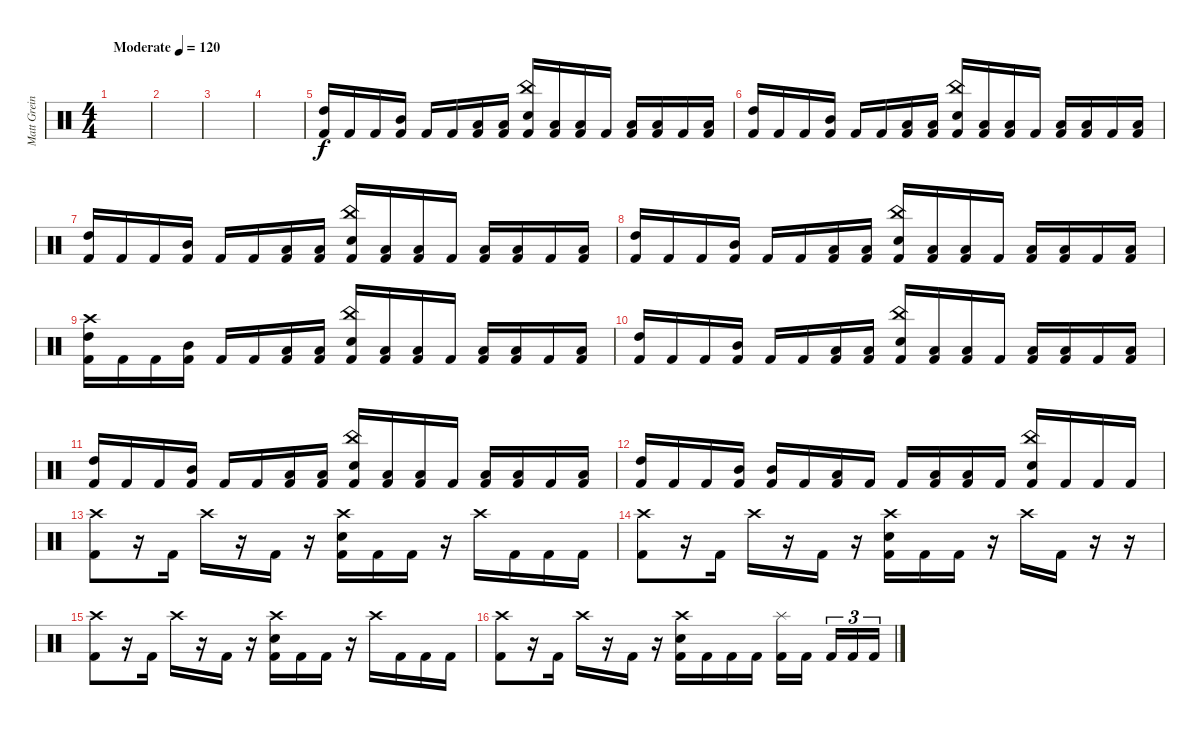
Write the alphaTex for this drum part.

\track ("Matt Greiner" "Matt Grein") {instrument percussion}
\staff {score}
\articulation defaults
\ts (4 4)
\tempo (120 "Moderate")
\clef neutral
\ks c
|
|
|
|
("High Tom (hit)" "Kick (hit) 2").16 "Kick (hit) 2".16 "Kick (hit) 2".16 ("Mid Tom (hit)" "Kick (hit) 2").16 "Kick (hit) 2".16 "Kick (hit) 2".16 ("Low Tom (hit)" "Kick (hit) 2").16 ("Low Tom (hit)" "Kick (hit) 2").16 ("China (hit)" "Electric Snare (hit)" "Kick (hit) 2").16 ("Low Tom (hit)" "Kick (hit) 2").16 ("Low Tom (hit)" "Kick (hit) 2").16 "Kick (hit) 2".16 ("Low Tom (hit)" "Kick (hit) 2").16 ("Low Tom (hit)" "Kick (hit) 2").16 "Kick (hit) 2".16 ("Low Tom (hit)" "Kick (hit) 2").16 |
("High Tom (hit)" "Kick (hit) 2").16 "Kick (hit) 2".16 "Kick (hit) 2".16 ("Mid Tom (hit)" "Kick (hit) 2").16 "Kick (hit) 2".16 "Kick (hit) 2".16 ("Low Tom (hit)" "Kick (hit) 2").16 ("Low Tom (hit)" "Kick (hit) 2").16 ("China (hit)" "Electric Snare (hit)" "Kick (hit) 2").16 ("Low Tom (hit)" "Kick (hit) 2").16 ("Low Tom (hit)" "Kick (hit) 2").16 "Kick (hit) 2".16 ("Low Tom (hit)" "Kick (hit) 2").16 ("Low Tom (hit)" "Kick (hit) 2").16 "Kick (hit) 2".16 ("Low Tom (hit)" "Kick (hit) 2").16 |
("High Tom (hit)" "Kick (hit) 2").16 "Kick (hit) 2".16 "Kick (hit) 2".16 ("Mid Tom (hit)" "Kick (hit) 2").16 "Kick (hit) 2".16 "Kick (hit) 2".16 ("Low Tom (hit)" "Kick (hit) 2").16 ("Low Tom (hit)" "Kick (hit) 2").16 ("China (hit)" "Electric Snare (hit)" "Kick (hit) 2").16 ("Low Tom (hit)" "Kick (hit) 2").16 ("Low Tom (hit)" "Kick (hit) 2").16 "Kick (hit) 2".16 ("Low Tom (hit)" "Kick (hit) 2").16 ("Low Tom (hit)" "Kick (hit) 2").16 "Kick (hit) 2".16 ("Low Tom (hit)" "Kick (hit) 2").16 |
("High Tom (hit)" "Kick (hit) 2").16 "Kick (hit) 2".16 "Kick (hit) 2".16 ("Mid Tom (hit)" "Kick (hit) 2").16 "Kick (hit) 2".16 "Kick (hit) 2".16 ("Low Tom (hit)" "Kick (hit) 2").16 ("Low Tom (hit)" "Kick (hit) 2").16 ("China (hit)" "Electric Snare (hit)" "Kick (hit) 2").16 ("Low Tom (hit)" "Kick (hit) 2").16 ("Low Tom (hit)" "Kick (hit) 2").16 "Kick (hit) 2".16 ("Low Tom (hit)" "Kick (hit) 2").16 ("Low Tom (hit)" "Kick (hit) 2").16 "Kick (hit) 2".16 ("Low Tom (hit)" "Kick (hit) 2").16 |
("High Tom (hit)" "Crash high (hit)" "Kick (hit) 2").16 "Kick (hit) 2".16 "Kick (hit) 2".16 ("Mid Tom (hit)" "Kick (hit) 2").16 "Kick (hit) 2".16 "Kick (hit) 2".16 ("Low Tom (hit)" "Kick (hit) 2").16 ("Low Tom (hit)" "Kick (hit) 2").16 ("Electric Snare (hit)" "China (hit)" "Kick (hit) 2").16 ("Low Tom (hit)" "Kick (hit) 2").16 ("Low Tom (hit)" "Kick (hit) 2").16 "Kick (hit) 2".16 ("Low Tom (hit)" "Kick (hit) 2").16 ("Low Tom (hit)" "Kick (hit) 2").16 "Kick (hit) 2".16 ("Low Tom (hit)" "Kick (hit) 2").16 |
("High Tom (hit)" "Kick (hit) 2").16 "Kick (hit) 2".16 "Kick (hit) 2".16 ("Mid Tom (hit)" "Kick (hit) 2").16 "Kick (hit) 2".16 "Kick (hit) 2".16 ("Low Tom (hit)" "Kick (hit) 2").16 ("Low Tom (hit)" "Kick (hit) 2").16 ("Electric Snare (hit)" "China (hit)" "Kick (hit) 2").16 ("Low Tom (hit)" "Kick (hit) 2").16 ("Low Tom (hit)" "Kick (hit) 2").16 "Kick (hit) 2".16 ("Low Tom (hit)" "Kick (hit) 2").16 ("Low Tom (hit)" "Kick (hit) 2").16 "Kick (hit) 2".16 ("Low Tom (hit)" "Kick (hit) 2").16 |
("High Tom (hit)" "Kick (hit) 2").16 "Kick (hit) 2".16 "Kick (hit) 2".16 ("Mid Tom (hit)" "Kick (hit) 2").16 "Kick (hit) 2".16 "Kick (hit) 2".16 ("Low Tom (hit)" "Kick (hit) 2").16 ("Low Tom (hit)" "Kick (hit) 2").16 ("Electric Snare (hit)" "China (hit)" "Kick (hit) 2").16 ("Low Tom (hit)" "Kick (hit) 2").16 ("Low Tom (hit)" "Kick (hit) 2").16 "Kick (hit) 2".16 ("Low Tom (hit)" "Kick (hit) 2").16 ("Low Tom (hit)" "Kick (hit) 2").16 "Kick (hit) 2".16 ("Low Tom (hit)" "Kick (hit) 2").16 |
("High Tom (hit)" "Kick (hit) 2").16 "Kick (hit) 2".16 "Kick (hit) 2".16 ("Mid Tom (hit)" "Kick (hit) 2").16 ("Mid Tom (hit)" "Kick (hit) 2").16 "Kick (hit) 2".16 ("Low Tom (hit)" "Kick (hit) 2").16 "Kick (hit) 2".16 "Kick (hit) 2".16 ("Low Tom (hit)" "Kick (hit) 2").16 ("Low Tom (hit)" "Kick (hit) 2").16 "Kick (hit) 2".16 ("Electric Snare (hit)" "China (hit)" "Kick (hit) 2").16 "Kick (hit) 2".16 "Kick (hit) 2".16 "Kick (hit) 2".16 |
("Crash high (hit)" "Kick (hit) 2").8 r.16 "Kick (hit) 2".16 "Crash high (hit)".16 r.16 "Kick (hit) 2".16 r.16 ("Crash high (hit)" "Electric Snare (hit)" "Kick (hit) 2").16 "Kick (hit) 2".16 "Kick (hit) 2".16 r.16 "Crash high (hit)".16 "Kick (hit) 2".16 "Kick (hit) 2".16 "Kick (hit) 2".16 |
("Crash high (hit)" "Kick (hit) 2").8 r.16 "Kick (hit) 2".16 "Crash high (hit)".16 r.16 "Kick (hit) 2".16 r.16 ("Crash high (hit)" "Electric Snare (hit)" "Kick (hit) 2").16 "Kick (hit) 2".16 "Kick (hit) 2".16 r.16 "Crash high (hit)".16 "Kick (hit) 2".16 r.16 r.16 |
("Crash high (hit)" "Kick (hit) 2").8 r.16 "Kick (hit) 2".16 "Crash high (hit)".16 r.16 "Kick (hit) 2".16 r.16 ("Crash high (hit)" "Electric Snare (hit)" "Kick (hit) 2").16 "Kick (hit) 2".16 "Kick (hit) 2".16 r.16 "Crash high (hit)".16 "Kick (hit) 2".16 "Kick (hit) 2".16 "Kick (hit) 2".16 |
("Crash high (hit)" "Kick (hit) 2").8 r.16 "Kick (hit) 2".16 "Crash high (hit)".16 r.16 "Kick (hit) 2".16 r.16 ("Crash high (hit)" "Electric Snare (hit)" "Kick (hit) 2").16 "Kick (hit) 2".16 "Kick (hit) 2".16 "Kick (hit) 2".16 ("Splash (hit)" "Kick (hit) 2").16 "Kick (hit) 2".16{beam splitsecondary} "Kick (hit) 2".16{tu (3 2)} "Kick (hit) 2".16{tu (3 2)} "Kick (hit) 2".16{tu (3 2)}
